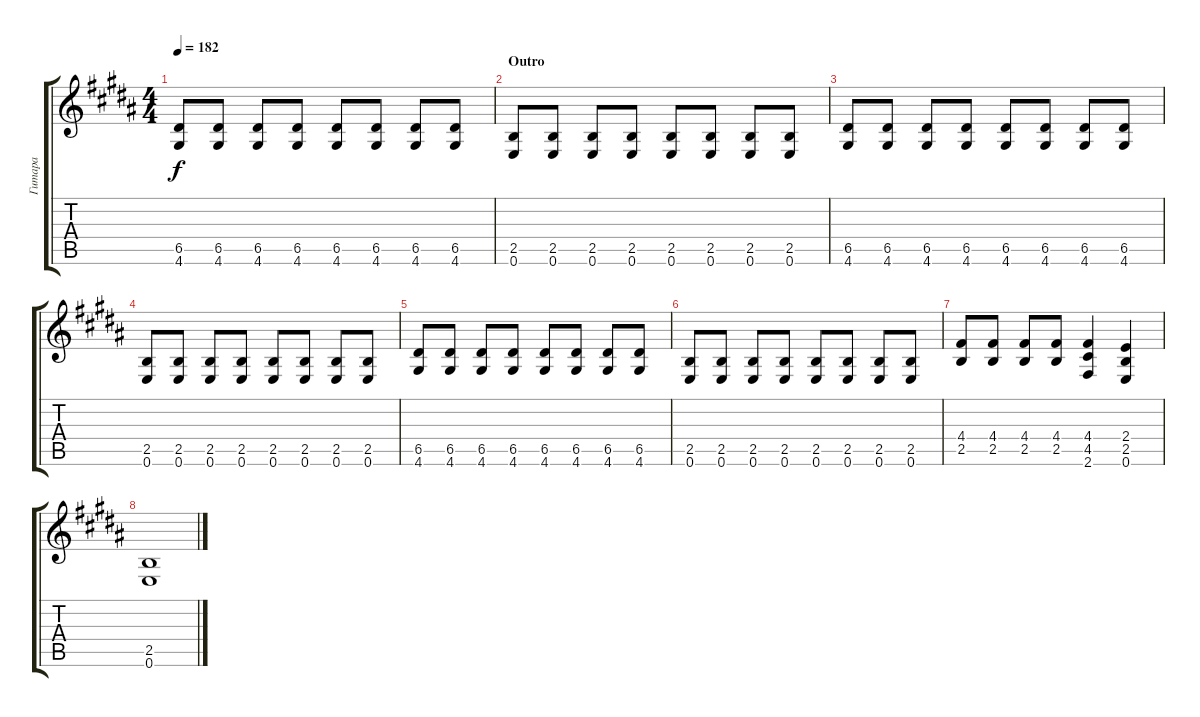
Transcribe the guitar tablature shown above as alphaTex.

\track ("Гитара" "Гитара") {instrument overdrivenguitar}
\staff {score tabs}
\tuning (E4 B3 G3 D3 A2 E2) {hide}
\ts (4 4)
\tempo 182
\clef g2
\ks b
(6.5 4.6).8{dy f} (6.5 4.6).8 (6.5 4.6).8 (6.5 4.6).8 (6.5 4.6).8 (6.5 4.6).8 (6.5 4.6).8 (6.5 4.6).8 |
\section ("" "Outro")
(2.5 0.6).8 (2.5 0.6).8 (2.5 0.6).8 (2.5 0.6).8 (2.5 0.6).8 (2.5 0.6).8 (2.5 0.6).8 (2.5 0.6).8 |
(6.5 4.6).8 (6.5 4.6).8 (6.5 4.6).8 (6.5 4.6).8 (6.5 4.6).8 (6.5 4.6).8 (6.5 4.6).8 (6.5 4.6).8 |
(2.5 0.6).8 (2.5 0.6).8 (2.5 0.6).8 (2.5 0.6).8 (2.5 0.6).8 (2.5 0.6).8 (2.5 0.6).8 (2.5 0.6).8 |
(6.5 4.6).8 (6.5 4.6).8 (6.5 4.6).8 (6.5 4.6).8 (6.5 4.6).8 (6.5 4.6).8 (6.5 4.6).8 (6.5 4.6).8 |
(2.5 0.6).8 (2.5 0.6).8 (2.5 0.6).8 (2.5 0.6).8 (2.5 0.6).8 (2.5 0.6).8 (2.5 0.6).8 (2.5 0.6).8 |
(4.4 2.5).8 (4.4 2.5).8 (4.4 2.5).8 (4.4 2.5).8 (4.4 4.5 2.6).4 (2.4 2.5 0.6).4 |
(2.5 0.6).1
